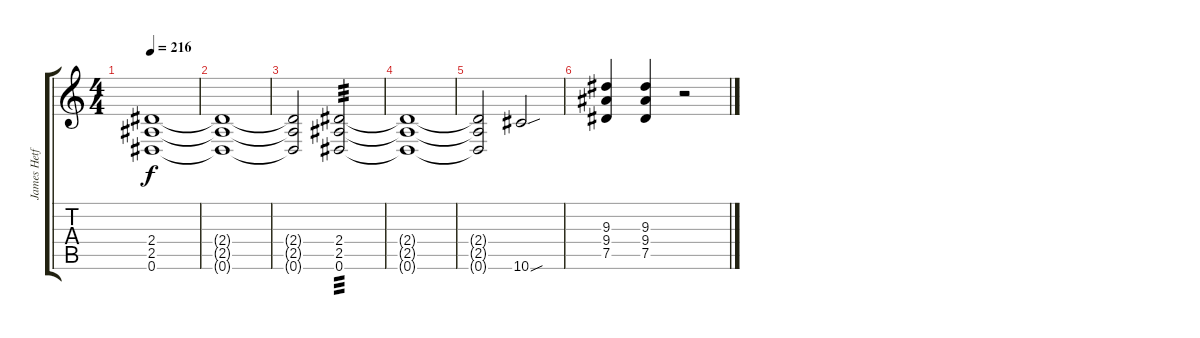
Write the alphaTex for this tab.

\track ("James Hetfield (Distortion Guitar)" "James Hetf") {instrument distortionguitar}
\staff {score tabs}
\tuning (Eb4 Bb3 Gb3 Db3 Ab2 Eb2) {hide}
\ts (4 4)
\tempo 216
\clef g2
\ks c
(2.4{t} 2.5{t} 0.6{t}).1{dy f} |
(2.4{t} 2.5{t} 0.6{t}).1 |
(2.4{t} 2.5{t} 0.6{t}).2 (2.4 2.5 0.6).2{tp 3} |
(2.4{t} 2.5{t} 0.6{t}).1 |
(2.4{t} 2.5{t} 0.6{t}).2 10.6{sou}.2 |
(9.3 9.4 7.5).4 (9.3 9.4 7.5).4 r.2
